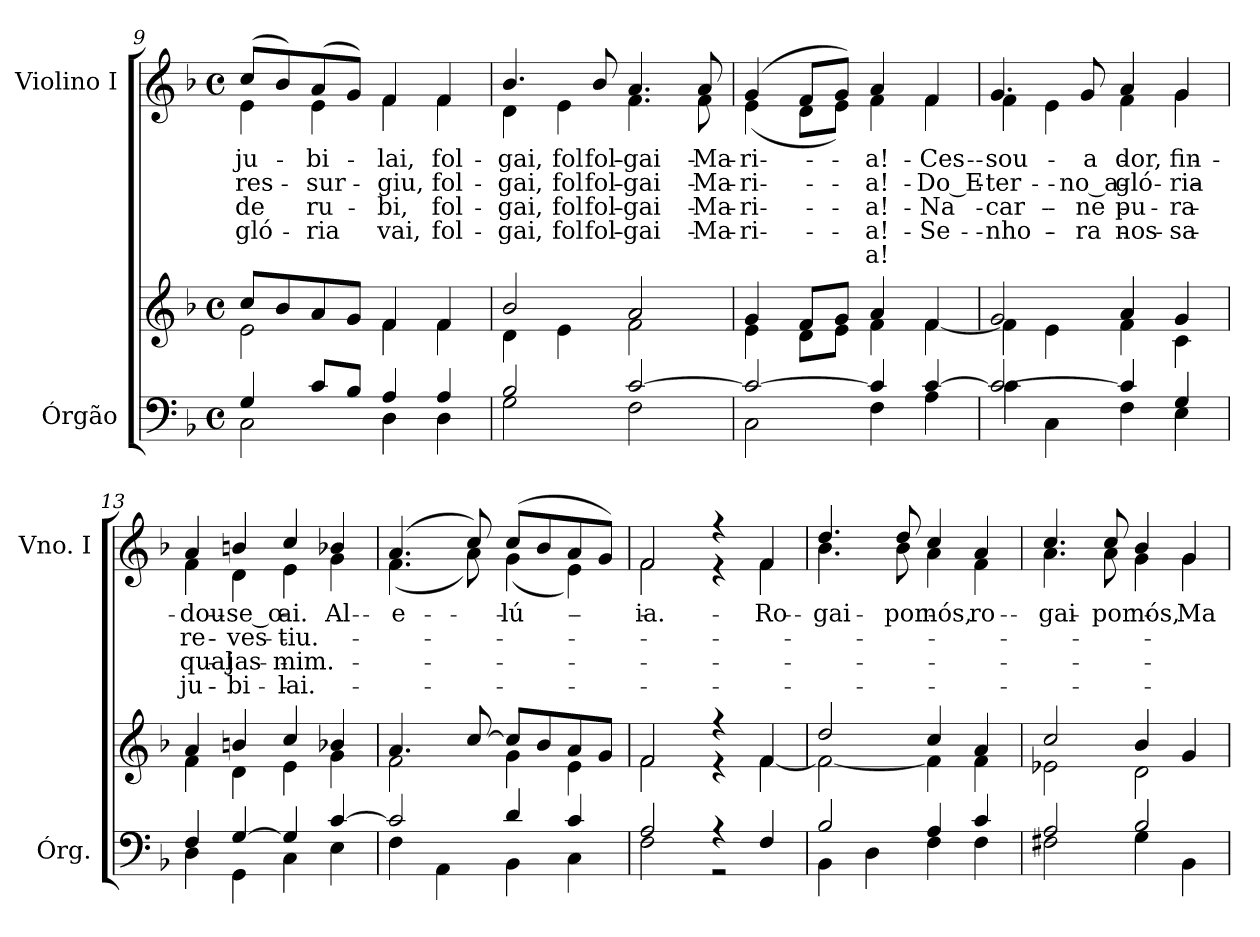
**kern	**kern	**kern	**text	**text	**text	**text	**text
*part2	*part2	*part1	*part1	*part1	*part1	*part1	*part1
*staff3	*staff2	*staff1	*staff1	*staff1	*staff1	*staff1	*staff1
*I"Órgão	*	*I"Violino I	*	*	*	*	*
*I'Órg.	*	*I'Vno. I	*	*	*	*	*
*clefF4	*clefG2	*clefG2	*	*	*	*	*
*k[b-]	*k[b-]	*k[b-]	*	*	*	*	*
*F:	*F:	*F:	*	*	*	*	*
*M4/4	*M4/4	*M4/4	*	*	*	*	*
*met(c)	*met(c)	*met(c)	*	*	*	*	*
=9	=9	=9	=9	=9	=9	=9	=9
*^	*^	*	*	*	*	*	*
!	!	!	!	!	!LO:LY:b:color=#000000	!LO:LY:b:color=#000000	!LO:LY:b:color=#000000	!LO:LY:b:color=#000000	!
*	*	*	*	*^	*	*	*	*	*
4Gi/	2Ci\	8cci/L	2ei\	(8cci/L	4ei\	-ju-	res-	-de	gló-	.
.	.	8b-i/	.	8b-i/)	.	.	.	.	.	.
!	!	!	!	!	!	!LO:LY:b:color=#000000	!LO:LY:b:color=#000000	!LO:LY:b:color=#000000	!LO:LY:b:color=#000000	!
8ci/L	.	8ai/	.	(8ai/	4ei\	-bi-	-sur-	ru-	-ria	.
8B-i/J	.	8gi/J	.	8gi/J)	.	.	.	.	.	.
!	!	!	!	!	!	!LO:LY:b:color=#000000	!LO:LY:b:color=#000000	!LO:LY:b:color=#000000	!LO:LY:b:color=#000000	!
4Ai/	4Di\	4fi/	4fi\	4fi/	4fi\	lai,	giu,	bi,	-vai,	.
!	!	!	!	!	!	!LO:LY:b:color=#000000	!LO:LY:b:color=#000000	!LO:LY:b:color=#000000	!LO:LY:b:color=#000000	!
4Ai/	4Di\	4fi/	4fi\	4fi/	4fi\	-fol-	-fol-	-fol-	fol-	.
=10	=10	=10	=10	=10	=10	=10	=10	=10	=10	=10
!	!	!	!	!	!	!LO:LY:b:color=#000000	!LO:LY:b:color=#000000	!LO:LY:b:color=#000000	!LO:LY:b:color=#000000	!
2B-i/	2Gi\	2b-i/	4di\	4.b-i/	4di\	gai,	gai,	gai,	-gai,	.
!	!	!	!	!	!	!LO:LY:b:color=#000000	!LO:LY:b:color=#000000	!LO:LY:b:color=#000000	!LO:LY:b:color=#000000	!
.	.	.	4ei\	.	4ei\	fol-	fol-	fol-	fol-	.
!	!	!	!	!	!	!LO:LY:b:color=#000000	!LO:LY:b:color=#000000	!LO:LY:b:color=#000000	!LO:LY:b:color=#000000	!
.	.	.	.	8b-i/	.	-fol-	-fol-	-fol-	-fol-	.
!	!	!	!	!	!	!LO:LY:b:color=#000000	!LO:LY:b:color=#000000	!LO:LY:b:color=#000000	!LO:LY:b:color=#000000	!
!	!	!	!	!	!	!LO:LY:b:color=#000000	!LO:LY:b:color=#000000	!LO:LY:b:color=#000000	!LO:LY:b:color=#000000	!
[>2ci/	2Fi\	2ai/	2fi\	4.ai/	4.fi\	-gai	-gai	-gai	-gai	.
!	!	!	!	!	!	!LO:LY:b:color=#000000	!LO:LY:b:color=#000000	!LO:LY:b:color=#000000	!LO:LY:b:color=#000000	!
.	.	.	.	8ai/	8fi\	-Ma-	-Ma-	-Ma-	Ma-	.
=11	=11	=11	=11	=11	=11	=11	=11	=11	=11	=11
!	!	!	!	!	!	!LO:LY:b:color=#000000	!LO:LY:b:color=#000000	!LO:LY:b:color=#000000	!LO:LY:b:color=#000000	!
2ci/_>	2Ci\	4gi/	4ei\	(4gi/	(4ei\	-ri-	-ri-	-ri-	-ri-	.
.	.	8fi/L	8di\L	8fi/L	8di\L	.	.	.	.	.
.	.	8gi/J	8ei\J	8gi/J)	8ei\J)	.	.	.	.	.
!	!	!	!	!	!	!LO:LY:b:color=#000000	!LO:LY:b:color=#000000	!LO:LY:b:color=#000000	!LO:LY:b:color=#000000	!LO:LY:b:color=#000000
4ci/]	4Fi\	4ai/	4fi\	4ai/	4fi\	a!	a!	a!	-a!	a!
!	!	!	!	!	!	!LO:LY:b:color=#000000	!LO:LY:b:color=#000000	!LO:LY:b:color=#000000	!LO:LY:b:color=#000000	!
[>4ci/	4Ai\	4fi/	[<4fi\	4fi/	4fi\	-Ces-	Do_E-	-Na	Se-	.
=12	=12	=12	=12	=12	=12	=12	=12	=12	=12	=12
!	!	!	!	!	!	!LO:LY:b:color=#000000	!LO:LY:b:color=#000000	!LO:LY:b:color=#000000	!LO:LY:b:color=#000000	!
2ci/_>	4ci\	2gi/	4fi\]	4.gi/	4fi\	-sou	-ter-	-car-	-nho-	.
.	4Ci\	.	4ei\	.	4ei\	.	.	.	.	.
!	!	!	!	!	!	!LO:LY:b:color=#000000	!LO:LY:b:color=#000000	!LO:LY:b:color=#000000	!LO:LY:b:color=#000000	!
.	.	.	.	8gi/	.	a	no_a	ne	ra	.
!	!	!	!	!	!	!LO:LY:b:color=#000000	!LO:LY:b:color=#000000	!LO:LY:b:color=#000000	!LO:LY:b:color=#000000	!
4ci/]	4Fi\	4ai/	4fi\	4ai/	4fi\	-dor,	-gló-	-pu-	nos-	.
!	!	!	!	!	!	!LO:LY:b:color=#000000	!LO:LY:b:color=#000000	!LO:LY:b:color=#000000	!LO:LY:b:color=#000000	!
4Gi/	4Ei\	4gi/	4ci\	4gi/	4gi\	fin-	ria	ra	sa	.
!!LO:LB:g=z	!!
=13	=13	=13	=13	=13	=13	=13	=13	=13	=13	=13
!	!	!	!	!	!	!LO:LY:b:color=#000000	!LO:LY:b:color=#000000	!LO:LY:b:color=#000000	!LO:LY:b:color=#000000	!
4Fi/	4Di\	4ai/	4fi\	4ai/	4fi\	-dou-	re-	-qual	-ju-	.
!	!	!	!	!	!	!LO:LY:b:color=#000000	!LO:LY:b:color=#000000	!LO:LY:b:color=#000000	!LO:LY:b:color=#000000	!
[>4Gi/	4GGi\	4bni/	4di\	4bni/	4di\	-se_o	-ves-	-jas-	-bi-	.
!	!	!	!	!	!	!LO:LY:b:color=#000000	!LO:LY:b:color=#000000	!LO:LY:b:color=#000000	!LO:LY:b:color=#000000	!
4Gi/]	4Ci\	4cci/	4ei\	4cci/	4ei\	ai.	tiu.	mim.	lai.	.
!	!	!	!	!	!	!LO:LY:b:color=#000000	!	!	!	!
[>4ci/	4Ei\	4b-Xi/	4gi\	4b-Xi/	4gi\	Al-	.	.	.	.
=14	=14	=14	=14	=14	=14	=14	=14	=14	=14	=14
!	!	!	!	!	!	!LO:LY:b:color=#000000	!	!	!	!
2ci/]	4Fi\	4.ai/	2fi\	(4.ai/	(4.fi\	-e-	.	.	.	.
.	4AAi\	.	.	.	.	.	.	.	.	.
.	.	[>8cci/	.	8cci/)	8ai\)	.	.	.	.	.
!	!	!	!	!	!	!LO:LY:b:color=#000000	!	!	!	!
4di/	4BB-i\	8cci/L]	4gi\	(8cci/L	(4gi\	-lú-	.	.	.	.
.	.	8b-i/	.	8b-i/	.	.	.	.	.	.
4ci/	4Ci\	8ai/	4ei\	8ai/	4ei\)	.	.	.	.	.
.	.	8gi/J	.	8gi/J)	.	.	.	.	.	.
=15	=15	=15	=15	=15	=15	=15	=15	=15	=15	=15
!	!	!	!	!	!	!LO:LY:b:color=#000000	!	!	!	!
2Ai/	2Fi\	2fi/	2fi\	2fi/	2fi\	-ia.	.	.	.	.
4r	2r	4r	4r	4r	4r	.	.	.	.	.
!	!	!	!	!	!	!LO:LY:b:color=#000000	!	!	!	!
4Fi/	.	4fi/	[<4fi\	4fi/	4fi\	Ro-	.	.	.	.
=16	=16	=16	=16	=16	=16	=16	=16	=16	=16	=16
!	!	!	!	!	!	!LO:LY:b:color=#000000	!	!	!	!
2B-i/	4BB-i\	2ddi/	2fi\_<	4.ddi/	4.b-i\	-gai	.	.	.	.
.	4Di\	.	.	.	.	.	.	.	.	.
!	!	!	!	!	!	!LO:LY:b:color=#000000	!	!	!	!
.	.	.	.	8ddi/	8b-i\	por	.	.	.	.
!	!	!	!	!	!	!LO:LY:b:color=#000000	!	!	!	!
4Ai/	4Fi\	4cci/	4fi\]	4cci/	4ai\	nós,	.	.	.	.
!	!	!	!	!	!	!LO:LY:b:color=#000000	!	!	!	!
4ci/	4Fi\	4ai/	4fi\	4ai/	4fi\	ro-	.	.	.	.
=17	=17	=17	=17	=17	=17	=17	=17	=17	=17	=17
!	!	!	!	!	!	!LO:LY:b:color=#000000	!	!	!	!
2Ai/	2F#Xi\	2cci/	2e-Xi\	4.cci/	4.ai\	-gai	.	.	.	.
!	!	!	!	!	!	!LO:LY:b:color=#000000	!	!	!	!
.	.	.	.	8cci/	8ai\	por	.	.	.	.
!	!	!	!	!	!	!LO:LY:b:color=#000000	!	!	!	!
2B-i/	4Gi\	4b-i/	2di\	4b-i/	4gi\	nós,	.	.	.	.
!	!	!	!	!	!	!LO:LY:b:color=#000000	!	!	!	!
.	4BB-i\	4gi/	.	4gi/	4gi\	Ma-	.	.	.	.
*v	*v	*	*	*v	*v	*	*	*	*	*
*	*v	*v	*	*	*	*	*	*
=	=	=	=	=	=	=	=
*-	*-	*-	*-	*-	*-	*-	*-
